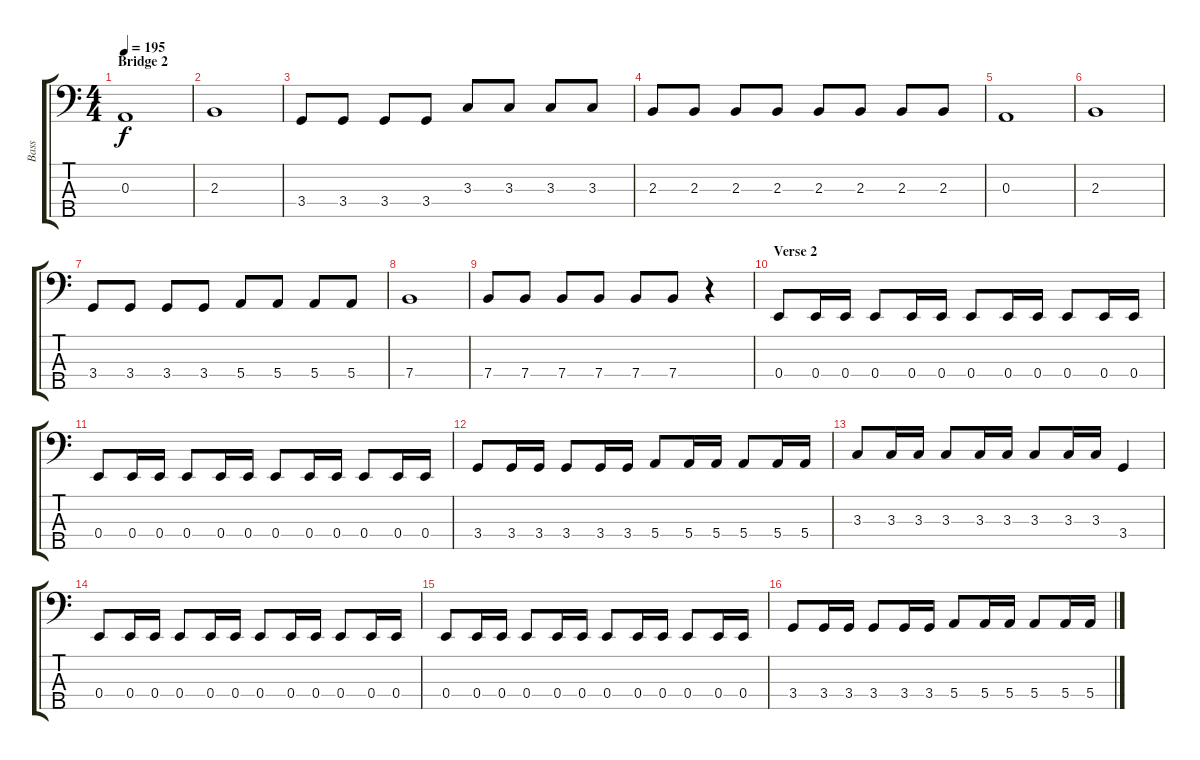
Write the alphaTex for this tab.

\track ("Bass" "Bass") {instrument electricbasspick}
\staff {score tabs}
\tuning (G2 D2 A1 E1 B0) {hide}
\ts (4 4)
\section ("" "Bridge 2")
\tempo 195
\clef f4
\ks c
0.3.1{dy f} |
2.3.1 |
3.4.8 3.4.8 3.4.8 3.4.8 3.3.8 3.3.8 3.3.8 3.3.8 |
2.3.8 2.3.8 2.3.8 2.3.8 2.3.8 2.3.8 2.3.8 2.3.8 |
0.3.1 |
2.3.1 |
3.4.8 3.4.8 3.4.8 3.4.8 5.4.8 5.4.8 5.4.8 5.4.8 |
7.4.1 |
7.4.8 7.4.8 7.4.8 7.4.8 7.4.8 7.4.8 r.4 |
\section ("" "Verse 2")
0.4.8 0.4.16 0.4.16 0.4.8 0.4.16 0.4.16 0.4.8 0.4.16 0.4.16 0.4.8 0.4.16 0.4.16 |
0.4.8 0.4.16 0.4.16 0.4.8 0.4.16 0.4.16 0.4.8 0.4.16 0.4.16 0.4.8 0.4.16 0.4.16 |
3.4.8 3.4.16 3.4.16 3.4.8 3.4.16 3.4.16 5.4.8 5.4.16 5.4.16 5.4.8 5.4.16 5.4.16 |
3.3.8 3.3.16 3.3.16 3.3.8 3.3.16 3.3.16 3.3.8 3.3.16 3.3.16 3.4.4 |
0.4.8 0.4.16 0.4.16 0.4.8 0.4.16 0.4.16 0.4.8 0.4.16 0.4.16 0.4.8 0.4.16 0.4.16 |
0.4.8 0.4.16 0.4.16 0.4.8 0.4.16 0.4.16 0.4.8 0.4.16 0.4.16 0.4.8 0.4.16 0.4.16 |
3.4.8 3.4.16 3.4.16 3.4.8 3.4.16 3.4.16 5.4.8 5.4.16 5.4.16 5.4.8 5.4.16 5.4.16
